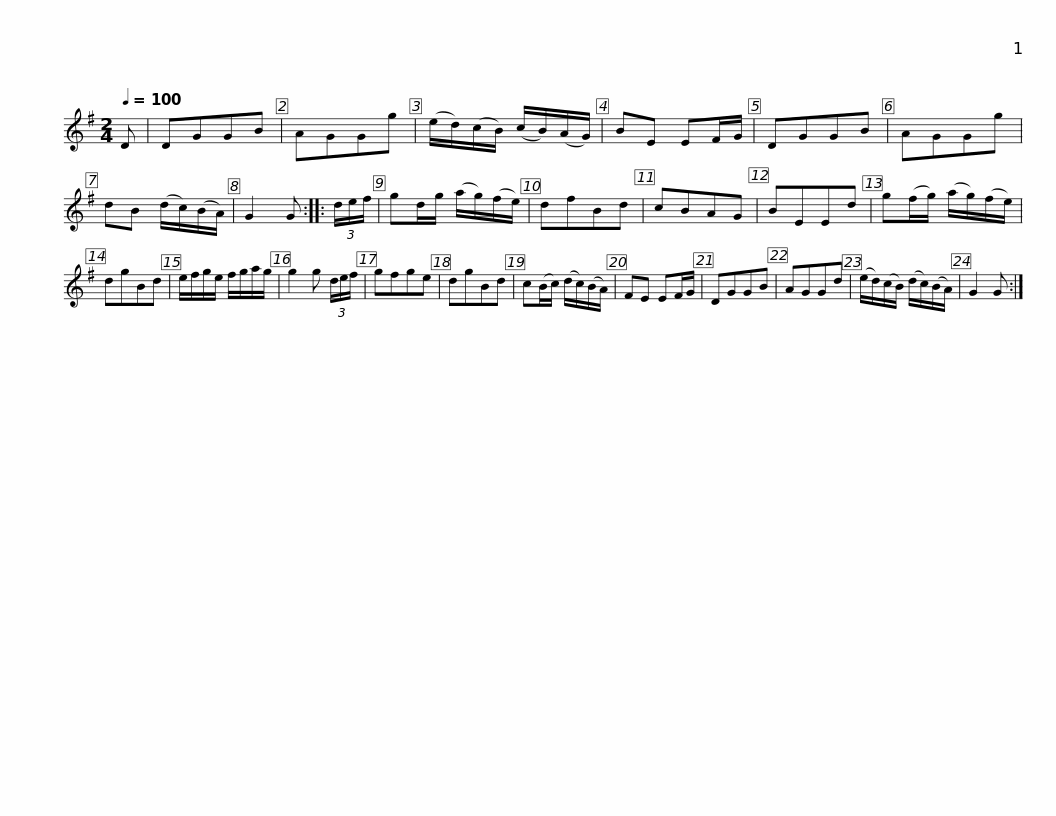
X:1
L:1/8
Q:1/4=100
M:2/4
I:linebreak $
K:G
V:1 treble
V:1
 D | DGGB | AGGg | (e/d/)(c/B/) (c/B/)(A/G/) | BE EF/G/ | %5
 DGGB | AGGg | dB (d/c/)(B/A/) | G2 G :: (3d/e/f/ |$ %10
 gd/g/ (a/g/)(f/e/) | dfBd | cBAG | BEEd | g(f/g/) (a/g/)(f/e/) | %15
 dgBd | e/f/g/e/ f/g/a/g/ | g2 g (3d/e/f/ |$ gfge | dgBd | %20
 c(B/c/) (d/c/)(B/A/) | FE EF/G/ | DGGB | AGGd | (e/d/)(c/B/) (d/c/)(B/A/) | %25
 G2 G :| %26
